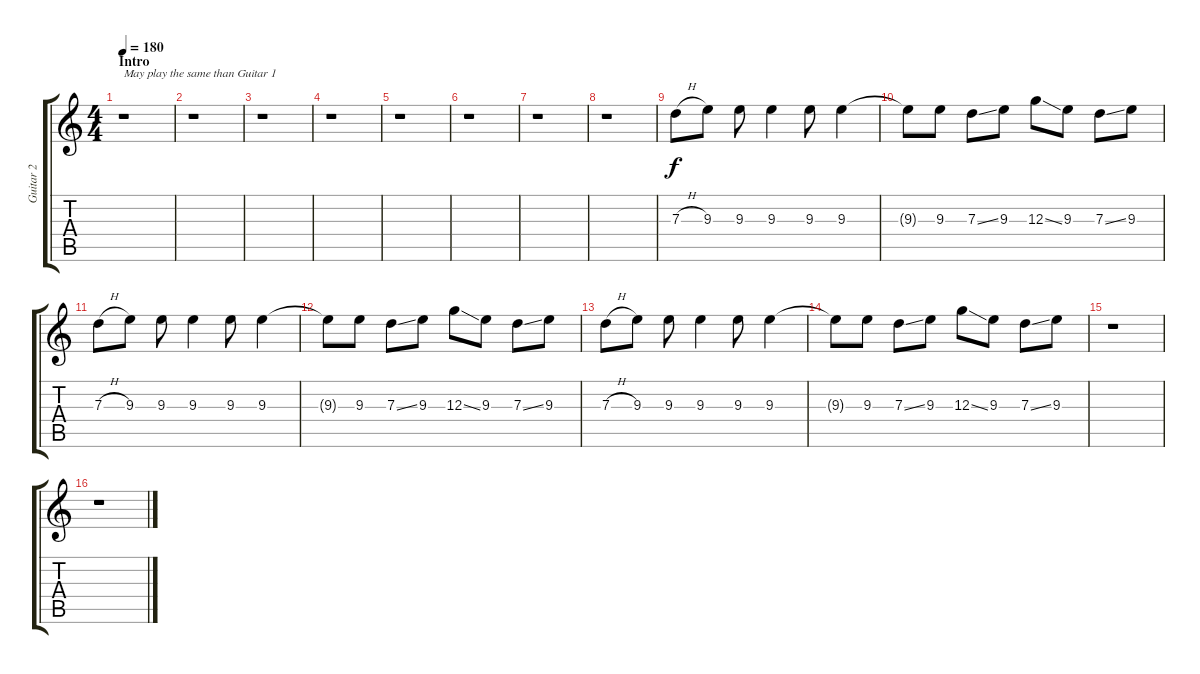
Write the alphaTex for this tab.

\track ("Guitar 2" "Guitar 2") {instrument distortionguitar}
\staff {score tabs}
\tuning (E4 B3 G3 D3 A2 E2) {hide}
\ts (4 4)
\section ("" "Intro")
\tempo 180
\clef g2
\ks c
r.1{txt "May play the same than Guitar 1" dy f instrument distortionguitar} |
r.1 |
r.1 |
r.1 |
r.1 |
r.1 |
r.1 |
r.1 |
7.3{h}.8 9.3.8 9.3.8 9.3.4 9.3.8 9.3.4 |
9.3{t}.8 9.3.8 7.3{ss}.8 9.3.8 12.3{ss}.8 9.3.8 7.3{ss}.8 9.3.8 |
7.3{h}.8 9.3.8 9.3.8 9.3.4 9.3.8 9.3.4 |
9.3{t}.8 9.3.8 7.3{ss}.8 9.3.8 12.3{ss}.8 9.3.8 7.3{ss}.8 9.3.8 |
7.3{h}.8 9.3.8 9.3.8 9.3.4 9.3.8 9.3.4 |
9.3{t}.8 9.3.8 7.3{ss}.8 9.3.8 12.3{ss}.8 9.3.8 7.3{ss}.8 9.3.8 |
r.1 |
r.1
